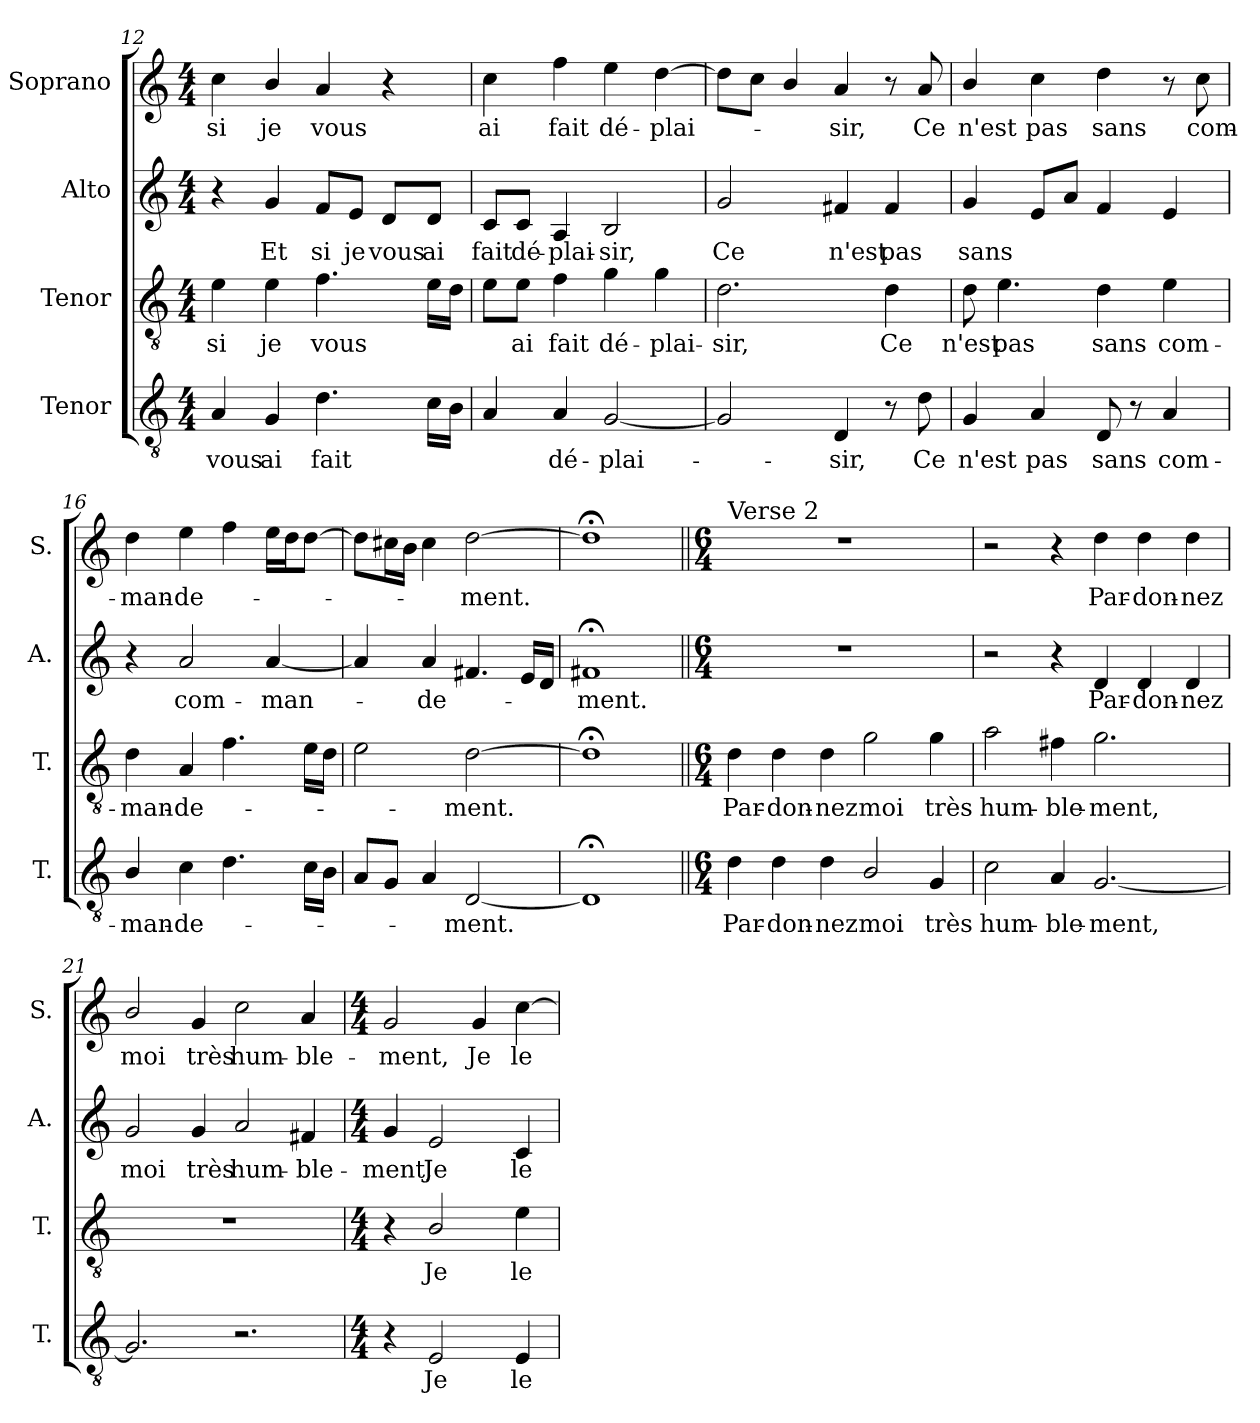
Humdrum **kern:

**kern	**text	**kern	**text	**kern	**text	**kern	**text
*part4	*part4	*part3	*part3	*part2	*part2	*part1	*part1
*staff4	*staff4	*staff3	*staff3	*staff2	*staff2	*staff1	*staff1
*I"Tenor	*	*I"Tenor	*	*I"Alto	*	*I"Soprano	*
*I'T.	*	*I'T.	*	*I'A.	*	*I'S.	*
*clefGv2	*	*clefGv2	*	*clefG2	*	*clefG2	*
*ITrd7c12	*	*ITrd7c12	*	*	*	*	*
*k[]	*	*k[]	*	*k[]	*	*k[]	*
*C:	*	*C:	*	*C:	*	*C:	*
*M4/4	*	*M4/4	*	*M4/4	*	*M4/4	*
=12	=12	=12	=12	=12	=12	=12	=12
!	!LO:LY:b	!	!LO:LY:b	!	!	!	!LO:LY:b
4AA/	vous	4E\	si	4r	.	4cc\	si
!	!LO:LY:b	!	!LO:LY:b	!	!LO:LY:b	!	!LO:LY:b
4GG/	ai	4E\	je	4g/	Et	4b/	je
!	!LO:LY:b	!	!LO:LY:b	!	!LO:LY:b	!	!LO:LY:b
4.D\	fait	4.F\	vous	8f/L	si	4a/	vous
!	!	!	!	!	!LO:LY:b	!	!
.	.	.	.	8e/J	je	.	.
!	!	!	!	!	!LO:LY:b	!	!
.	.	.	.	8d/L	vous	4r	.
!	!	!	!	!	!LO:LY:b	!	!
16C\LL	.	16E\LL	.	8d/J	ai	.	.
16BB\JJ	.	16D\JJ	.	.	.	.	.
!!LO:PB:g=z
=13	=13	=13	=13	=13	=13	=13	=13
!	!	!	!	!	!LO:LY:b	!	!LO:LY:b
4AA/	.	8E\L	.	8c/L	fait	4cc\	ai
!	!	!	!LO:LY:b	!	!LO:LY:b	!	!
.	.	8E\J	ai	8c/J	dé-	.	.
!	!LO:LY:b	!	!LO:LY:b	!	!LO:LY:b	!	!LO:LY:b
4AA/	dé-	4F\	fait	4A/	-plai-	4ff\	fait
!	!LO:LY:b	!	!LO:LY:b	!	!LO:LY:b	!	!LO:LY:b
[<2GG/	-plai-	4G\	dé-	2B/	-sir,	4ee\	dé-
!	!	!	!LO:LY:b	!	!	!	!LO:LY:b
.	.	4G\	-plai-	.	.	[>4dd\	-plai-
=14	=14	=14	=14	=14	=14	=14	=14
!	!	!	!LO:LY:b	!	!LO:LY:b	!	!
2GG/]	.	2.D\	-sir,	2g/	Ce	8dd\L]	.
.	.	.	.	.	.	8cc\J	.
.	.	.	.	.	.	4b/	.
!	!LO:LY:b	!	!	!	!LO:LY:b	!	!LO:LY:b
4DD/	-sir,	.	.	4f#X/	n'est	4a/	-sir,
!	!	!	!LO:LY:b	!	!LO:LY:b	!	!
8r	.	4D\	Ce	4f#/	pas	8r	.
!	!LO:LY:b	!	!	!	!	!	!LO:LY:b
8D\	Ce	.	.	.	.	8a/	Ce
=15	=15	=15	=15	=15	=15	=15	=15
!	!LO:LY:b	!	!LO:LY:b	!	!LO:LY:b	!	!LO:LY:b
4GG/	n'est	8D\	n'est	4g/	sans	4b/	n'est
!	!	!	!LO:LY:b	!	!	!	!
.	.	4.E\	pas	.	.	.	.
!	!LO:LY:b	!	!	!	!	!	!LO:LY:b
4AA/	pas	.	.	8e/L	.	4cc\	pas
.	.	.	.	8a/J	.	.	.
!	!LO:LY:b	!	!LO:LY:b	!	!	!	!LO:LY:b
8DD/	sans	4D\	sans	4f/	.	4dd\	sans
8r	.	.	.	.	.	.	.
!	!LO:LY:b	!	!LO:LY:b	!	!	!	!
4AA/	com-	4E\	com-	4e/	.	8r	.
!	!	!	!	!	!	!	!LO:LY:b
.	.	.	.	.	.	8cc\	com-
!!LO:LB:g=z
=16	=16	=16	=16	=16	=16	=16	=16
!	!LO:LY:b	!	!LO:LY:b	!	!	!	!LO:LY:b
4BB/	-man-	4D\	-man-	4r	.	4dd\	-man-
!	!LO:LY:b	!	!LO:LY:b	!	!LO:LY:b	!	!LO:LY:b
4C\	-de-	4AA/	-de-	2a/	com-	4ee\	-de-
4.D\	.	4.F\	.	.	.	4ff\	.
!	!	!	!	!	!LO:LY:b	!	!
.	.	.	.	[<4a/	-man-	16ee\LL	.
.	.	.	.	.	.	16dd\J	.
16C\LL	.	16E\LL	.	.	.	[>8dd\J	.
16BB\JJ	.	16D\JJ	.	.	.	.	.
=17	=17	=17	=17	=17	=17	=17	=17
8AA/L	.	2E\	.	4a/]	.	8dd\L]	.
8GG/J	.	.	.	.	.	16cc#X\L	.
.	.	.	.	.	.	16b\JJ	.
!	!	!	!	!	!LO:LY:b	!	!
4AA/	.	.	.	4a/	-de-	4cc#\	.
!	!LO:LY:b	!	!LO:LY:b	!	!	!	!LO:LY:b
[<2DD/	-ment.	[>2D\	-ment.	4.f#X/	.	[>2dd\	-ment.
.	.	.	.	16e/LL	.	.	.
.	.	.	.	16d/JJ	.	.	.
=18	=18	=18	=18	=18	=18	=18	=18
!	!	!	!	!	!LO:LY:b	!	!
1DD;<]	.	1D;<]	.	1f#X;<	-ment.	1dd;<]	.
!!LO:LB:g=z
=19||	=19||	=19||	=19||	=19||	=19||	=19||	=19||
*M6/4	*	*M6/4	*	*M6/4	*	*M6/4	*
!	!	!	!	!	!	!LO:TX:a:t=Verse 2	!
!	!LO:LY:b	!	!LO:LY:b	!LO:N:vis=1	!	!LO:N:vis=1	!
4D\	Par-	4D\	Par-	1.r	.	1.r	.
!	!LO:LY:b	!	!LO:LY:b	!	!	!	!
4D\	-don-	4D\	-don-	.	.	.	.
!	!LO:LY:b	!	!LO:LY:b	!	!	!	!
4D\	-nez	4D\	-nez	.	.	.	.
!	!LO:LY:b	!	!LO:LY:b	!	!	!	!
2BB/	moi	2G\	moi	.	.	.	.
!	!LO:LY:b	!	!LO:LY:b	!	!	!	!
4GG/	très	4G\	très	.	.	.	.
=20	=20	=20	=20	=20	=20	=20	=20
!	!LO:LY:b	!	!LO:LY:b	!	!	!	!
2C\	hum-	2A\	hum-	2r	.	2r	.
!	!LO:LY:b	!	!LO:LY:b	!	!	!	!
4AA/	-ble-	4F#X\	-ble-	4r	.	4r	.
!	!LO:LY:b	!	!LO:LY:b	!	!LO:LY:b	!	!LO:LY:b
[<2.GG/	-ment,	2.G\	-ment,	4d/	Par-	4dd\	Par-
!	!	!	!	!	!LO:LY:b	!	!LO:LY:b
.	.	.	.	4d/	-don-	4dd\	-don-
!	!	!	!	!	!LO:LY:b	!	!LO:LY:b
.	.	.	.	4d/	-nez	4dd\	-nez
=21	=21	=21	=21	=21	=21	=21	=21
!	!	!LO:N:vis=1	!	!	!LO:LY:b	!	!LO:LY:b
2.GG/]	.	1.r	.	2g/	moi	2b/	moi
!	!	!	!	!	!LO:LY:b	!	!LO:LY:b
.	.	.	.	4g/	très	4g/	très
!	!	!	!	!	!LO:LY:b	!	!LO:LY:b
2.r	.	.	.	2a/	hum-	2cc\	hum-
!	!	!	!	!	!LO:LY:b	!	!LO:LY:b
.	.	.	.	4f#X/	-ble-	4a/	-ble-
=22	=22	=22	=22	=22	=22	=22	=22
*M4/4	*	*M4/4	*	*M4/4	*	*M4/4	*
!	!	!	!	!	!LO:LY:b	!	!LO:LY:b
4r	.	4r	.	4g/	-ment,	2g/	-ment,
!	!LO:LY:b	!	!LO:LY:b	!	!LO:LY:b	!	!
2EE/	Je	2BB/	Je	2e/	Je	.	.
!	!	!	!	!	!	!	!LO:LY:b
.	.	.	.	.	.	4g/	Je
!	!LO:LY:b	!	!LO:LY:b	!	!LO:LY:b	!	!LO:LY:b
4EE/	le	4E\	le	4c/	le	[>4cc\	le
=	=	=	=	=	=	=	=
*-	*-	*-	*-	*-	*-	*-	*-
